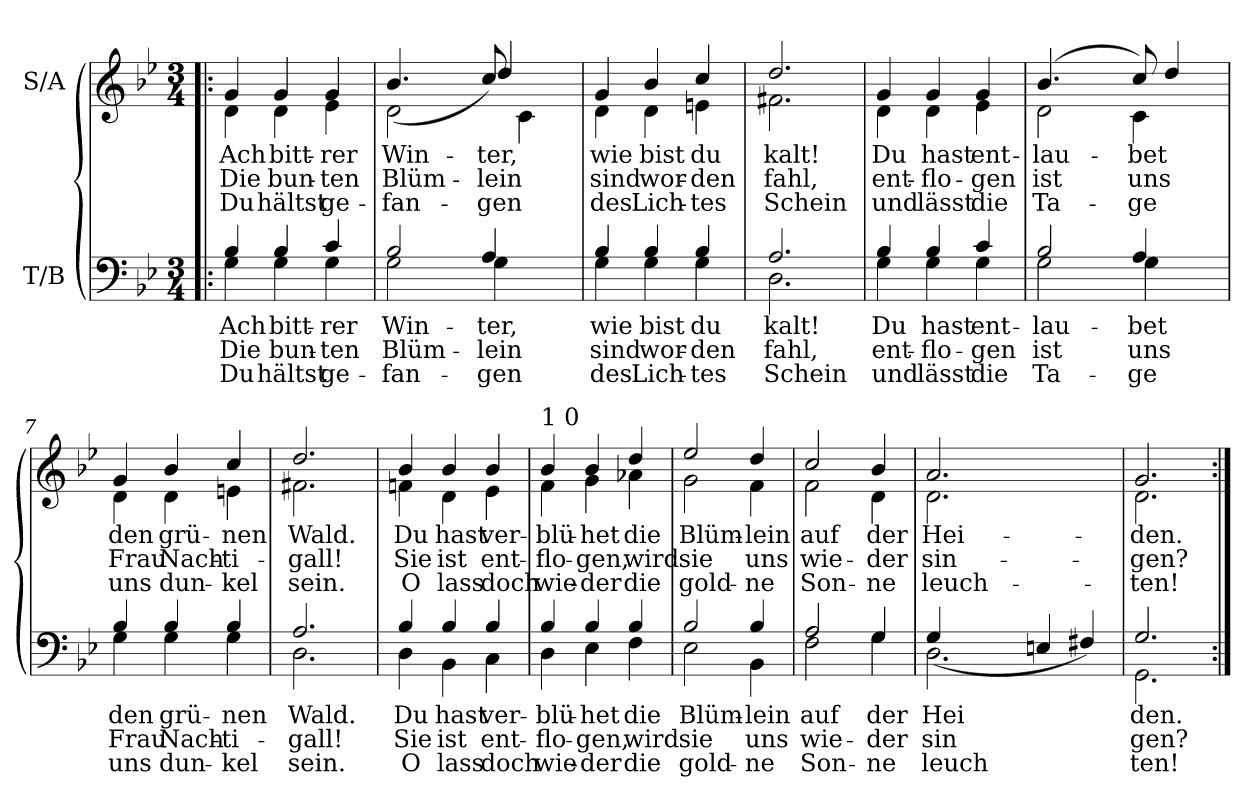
**kern	**text	**text	**text	**kern	**text	**text	**text
*part2	*part2	*part2	*part2	*part1	*part1	*part1	*part1
*staff2	*staff2	*staff2	*staff2	*staff1	*staff1	*staff1	*staff1
*I"T/B	*	*	*	*I"S/A	*	*	*
!!LO:PB:g=z
*stria5	*	*	*	*stria5	*	*	*
*clefF4	*	*	*	*clefG2	*	*	*
*k[b-e-]	*	*	*	*k[b-e-]	*	*	*
*B-:	*	*	*	*B-:	*	*	*
*M3/4	*	*	*	*M3/4	*	*	*
=1!|:	=1!|:	=1!|:	=1!|:	=1!|:	=1!|:	=1!|:	=1!|:
*^	*	*	*	*	*	*	*
!	!	!LO:LY:a:cj	!LO:LY:a:cj	!LO:LY:a:cj	!	!LO:LY:b:cj	!LO:LY:b:cj	!LO:LY:b:cj
*	*	*	*	*	*^	*	*	*
4B-/	4G\	Ach	Die	Du	4d\	4g/	Ach	Die	Du
!	!	!LO:LY:a:cj	!LO:LY:a:cj	!LO:LY:a:cj	!	!	!LO:LY:b:cj	!LO:LY:b:cj	!LO:LY:b:cj
4B-/	4G\	bitt-	-bun-	-hältst	4g/	4d\	bitt-	-bun-	-hältst
!	!	!LO:LY:a:cj	!LO:LY:a:cj	!LO:LY:a:cj	!	!	!LO:LY:b:cj	!LO:LY:b:cj	!LO:LY:b:cj
4c/	4G\	rer	ten	ge-	4g/	4e-\	rer	ten	ge-
=2	=2	=2	=2	=2	=2	=2	=2	=2	=2
!	!	!LO:LY:a:cj	!LO:LY:a:cj	!LO:LY:a:cj	!	!	!LO:LY:b:cj	!LO:LY:b:cj	!LO:LY:b:cj
2B-/	2G\	-Win-	-Blüm-	-fan-	2d\	(>4.b-/	-Win-	-Blüm-	-fan-
.	.	.	.	.	.	8ryy	.	.	.
!	!	!LO:LY:a:cj	!LO:LY:a:cj	!LO:LY:a:cj	!	!	!LO:LY:b:cj	!LO:LY:b:cj	!LO:LY:b:cj
!	!	!	!	!	!	!	!LO:LY:b:cj	!LO:LY:b:cj	!LO:LY:b:cj
4A/	4G\	-ter,	lein	gen	8cc/)	4dd/	ter,	lein	gen
.	.	.	.	.	4c\	.	.	.	.
8ryy	8ryy	.	.	.	.	8ryy	.	.	.
=3	=3	=3	=3	=3	=3	=3	=3	=3	=3
!	!	!LO:LY:a:cj	!LO:LY:a:cj	!LO:LY:a:cj	!	!	!LO:LY:b:cj	!LO:LY:b:cj	!LO:LY:b:cj
4B-/	4G\	wie	sind	des	4g/	4d\	wie	sind	des
!	!	!LO:LY:a:cj	!LO:LY:a:cj	!LO:LY:a:cj	!	!	!LO:LY:b:cj	!LO:LY:b:cj	!LO:LY:b:cj
4B-/	4G\	bist	wor-	-Lich-	4b-/	4d\	bist	wor-	-Lich-
!	!	!LO:LY:a:cj	!LO:LY:a:cj	!LO:LY:a:cj	!	!	!LO:LY:b:cj	!LO:LY:b:cj	!LO:LY:b:cj
4B-/	4G\	-du	den	tes	4cc/	4en\	-du	den	tes
=4	=4	=4	=4	=4	=4	=4	=4	=4	=4
!	!	!LO:LY:a:cj	!LO:LY:a:cj	!LO:LY:a:cj	!	!	!LO:LY:b:cj	!LO:LY:b:cj	!LO:LY:b:cj
2.A/	2.D\	kalt!	fahl,	Schein	2.dd/	2.f#X\	kalt!	fahl,	Schein
!!LO:LB:g=z	!!
=5	=5	=5	=5	=5	=5	=5	=5	=5	=5
!	!	!LO:LY:a:cj	!LO:LY:a:cj	!LO:LY:a:cj	!	!	!LO:LY:b:cj	!LO:LY:b:cj	!LO:LY:b:cj
4B-/	4G\	Du	ent-	-und	4g/	4d\	Du	ent-	-und
!	!	!LO:LY:a:cj	!LO:LY:a:cj	!LO:LY:a:cj	!	!	!LO:LY:b:cj	!LO:LY:b:cj	!LO:LY:b:cj
4B-/	4G\	hast	flo-	-lässt	4g/	4d\	hast	flo-	-lässt
!	!	!LO:LY:a:cj	!LO:LY:a:cj	!LO:LY:a:cj	!	!	!LO:LY:b:cj	!LO:LY:b:cj	!LO:LY:b:cj
4c/	4G\	ent-	-gen	die	4g/	4e-\	ent-	-gen	die
=6	=6	=6	=6	=6	=6	=6	=6	=6	=6
!	!	!LO:LY:a:cj	!LO:LY:a:cj	!LO:LY:a:cj	!	!	!LO:LY:b:cj	!LO:LY:b:cj	!LO:LY:b:cj
2B-/	2G\	lau-	-ist	Ta-	2d\	(>4.b-/	lau-	-ist	Ta-
.	.	.	.	.	.	8ryy	.	.	.
!	!	!LO:LY:a:cj	!LO:LY:a:cj	!LO:LY:a:cj	!	!	!LO:LY:b:cj	!LO:LY:b:cj	!LO:LY:b:cj
!	!	!	!	!	!	!	!LO:LY:b:cj	!LO:LY:b:cj	!LO:LY:b:cj
4A/	4G\	-bet	uns	ge	8cc/)	4c\	bet	uns	ge
.	.	.	.	.	4dd/	.	.	.	.
8ryy	8ryy	.	.	.	.	8ryy	.	.	.
=7	=7	=7	=7	=7	=7	=7	=7	=7	=7
!	!	!LO:LY:a:cj	!LO:LY:a:cj	!LO:LY:a:cj	!	!	!LO:LY:b:cj	!LO:LY:b:cj	!LO:LY:b:cj
4B-/	4G\	den	Frau	uns	4g/	4d\	den	Frau	uns
!	!	!LO:LY:a:cj	!LO:LY:a:cj	!LO:LY:a:cj	!	!	!LO:LY:b:cj	!LO:LY:b:cj	!LO:LY:b:cj
4B-/	4G\	grü-	-Nach-	-dun-	4b-/	4d\	grü-	-Nach-	-dun-
!	!	!LO:LY:a:cj	!LO:LY:a:cj	!LO:LY:a:cj	!	!	!LO:LY:b:cj	!LO:LY:b:cj	!LO:LY:b:cj
4B-/	4G\	-nen	ti-	-kel	4cc/	4en\	-nen	ti-	-kel
=8	=8	=8	=8	=8	=8	=8	=8	=8	=8
!	!	!LO:LY:a:cj	!LO:LY:a:cj	!LO:LY:a:cj	!	!	!LO:LY:b:cj	!LO:LY:b:cj	!LO:LY:b:cj
2.A/	2.D\	Wald.	gall!	sein.	2.dd/	2.f#X\	Wald.	gall!	sein.
=9	=9	=9	=9	=9	=9	=9	=9	=9	=9
!	!	!LO:LY:a:cj	!LO:LY:a:cj	!LO:LY:a:cj	!	!	!LO:LY:b:cj	!LO:LY:b:cj	!LO:LY:b:cj
4B-/	4D\	Du	Sie	O	4b-/	4fn\	Du	Sie	O
!	!	!LO:LY:a:cj	!LO:LY:a:cj	!LO:LY:a:cj	!	!	!LO:LY:b:cj	!LO:LY:b:cj	!LO:LY:b:cj
4B-/	4BB-\	hast	ist	lass	4b-/	4d\	hast	ist	lass
!	!	!LO:LY:a:cj	!LO:LY:a:cj	!LO:LY:a:cj	!	!	!LO:LY:b:cj	!LO:LY:b:cj	!LO:LY:b:cj
4B-/	4C\	ver-	-ent-	-doch	4b-/	4e-\	ver-	-ent-	-doch
!!LO:LB:g=z	!!
=10	=10	=10	=10	=10	=10	=10	=10	=10	=10
!	!	!	!	!	!LO:TX:a:t=1 0	!	!	!	!
!	!	!LO:LY:a:cj	!LO:LY:a:cj	!LO:LY:a:cj	!	!	!LO:LY:b:cj	!LO:LY:b:cj	!LO:LY:b:cj
4B-/	4D\	blü-	-flo-	-wie-	4b-/	4f\	blü-	-flo-	-wie-
!	!	!LO:LY:a:cj	!LO:LY:a:cj	!LO:LY:a:cj	!	!	!LO:LY:b:cj	!LO:LY:b:cj	!LO:LY:b:cj
4B-/	4E-\	-het	gen,	der	4b-/	4g\	-het	gen,	der
!	!	!LO:LY:a:cj	!LO:LY:a:cj	!LO:LY:a:cj	!	!	!LO:LY:b:cj	!LO:LY:b:cj	!LO:LY:b:cj
4B-/	4F\	die	wird	die	4dd/	4a-X\	die	wird	die
=11	=11	=11	=11	=11	=11	=11	=11	=11	=11
!	!	!LO:LY:a:cj	!LO:LY:a:cj	!LO:LY:a:cj	!	!	!LO:LY:b:cj	!LO:LY:b:cj	!LO:LY:b:cj
2B-/	2E-\	Blüm-	-sie	gold-	2ee-/	2g\	Blüm-	-sie	gold-
!	!	!LO:LY:a:cj	!LO:LY:a:cj	!LO:LY:a:cj	!	!	!LO:LY:b:cj	!LO:LY:b:cj	!LO:LY:b:cj
4B-/	4BB-\	-lein	uns	ne	4dd/	4f\	-lein	uns	ne
=12	=12	=12	=12	=12	=12	=12	=12	=12	=12
!	!	!LO:LY:a:cj	!LO:LY:a:cj	!LO:LY:a:cj	!	!	!LO:LY:b:cj	!LO:LY:b:cj	!LO:LY:b:cj
2A/	2F\	auf	wie-	-Son-	2cc/	2f\	auf	wie-	-Son-
!	!	!LO:LY:a:cj	!LO:LY:a:cj	!LO:LY:a:cj	!	!	!LO:LY:b:cj	!LO:LY:b:cj	!LO:LY:b:cj
4G/	4G\	-der	der	ne	4b-/	4d\	-der	der	ne
=13	=13	=13	=13	=13	=13	=13	=13	=13	=13
!	!	!LO:LY:a:cj	!LO:LY:a:cj	!LO:LY:a:cj	!	!	!LO:LY:b:cj	!LO:LY:b:cj	!LO:LY:b:cj
2.D\	(>4G/	Hei-	-sin-	-leuch-	2.a/	2.d\	Hei-	-sin-	-leuch-
.	1ryy	.	.	.	.	.	.	.	.
!	!	!LO:LY:a:cj	!LO:LY:a:cj	!LO:LY:a:cj	!	!	!	!	!
4En/	.	--	--	--	2ryy	2ryy	.	.	.
!	!	!LO:LY:a:cj	!LO:LY:a:cj	!LO:LY:a:cj	!	!	!	!	!
4F#X/)	.	--	--	--	.	.	.	.	.
=14	=14	=14	=14	=14	=14	=14	=14	=14	=14
!	!	!LO:LY:a:cj	!LO:LY:a:cj	!LO:LY:a:cj	!	!	!LO:LY:b:cj	!LO:LY:b:cj	!LO:LY:b:cj
2.G/	2.GG\	-den.	gen?	ten!	2.g/	2.d\	-den.	gen?	ten!
*v	*v	*	*	*	*	*	*	*	*
*	*	*	*	*v	*v	*	*	*
=:|!	=:|!	=:|!	=:|!	=:|!	=:|!	=:|!	=:|!
*-	*-	*-	*-	*-	*-	*-	*-
